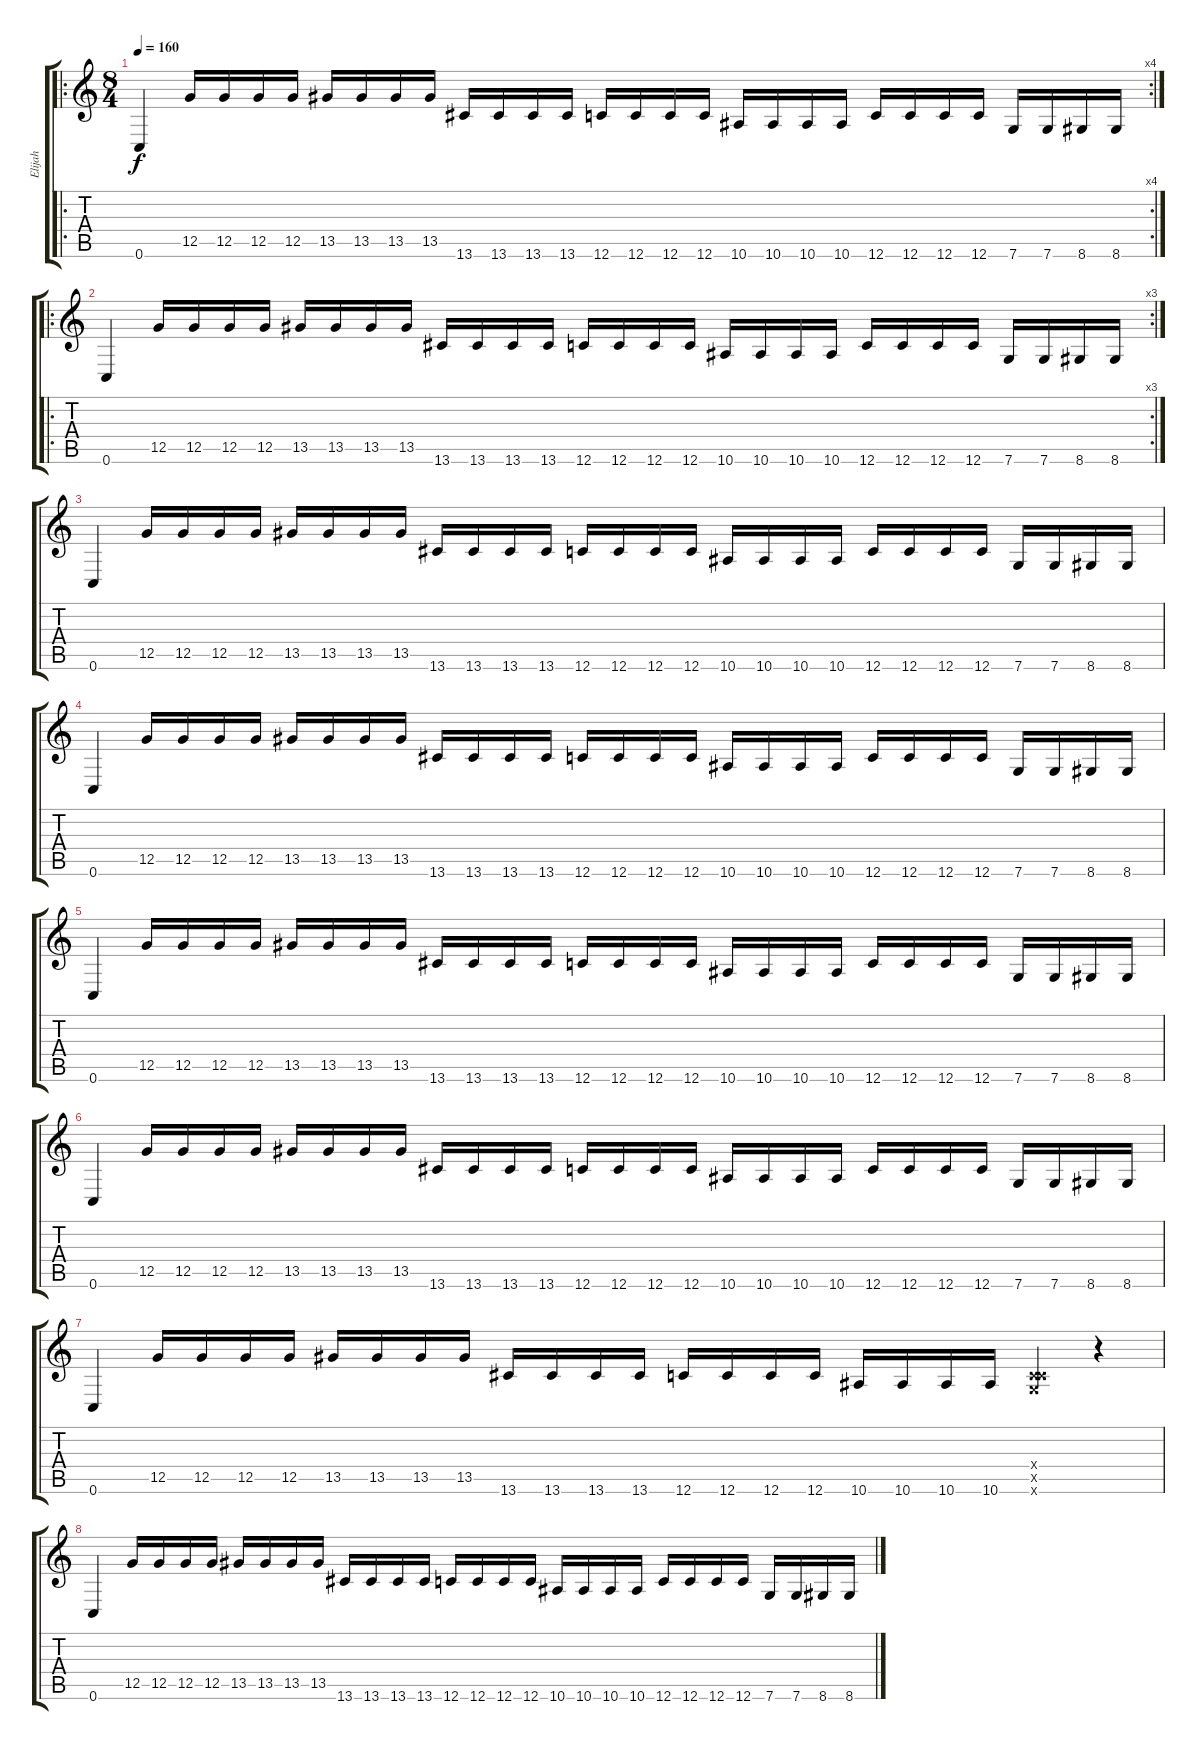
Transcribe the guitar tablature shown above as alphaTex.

\track ("Elijah" "Elijah") {instrument overdrivenguitar}
\staff {score tabs}
\tuning (D4 A3 F3 C3 G2 C2) {hide}
\ro
\rc 4
\ts (8 4)
\tempo 160
\clef g2
\ks c
0.6.4{dy f instrument overdrivenguitar} 12.5.16 12.5.16 12.5.16 12.5.16 13.5.16 13.5.16 13.5.16 13.5.16 13.6.16 13.6.16 13.6.16 13.6.16 12.6.16 12.6.16 12.6.16 12.6.16 10.6.16 10.6.16 10.6.16 10.6.16 12.6.16 12.6.16 12.6.16 12.6.16 7.6.16 7.6.16 8.6.16 8.6.16 |
\ro
\rc 3
0.6.4 12.5.16 12.5.16 12.5.16 12.5.16 13.5.16 13.5.16 13.5.16 13.5.16 13.6.16 13.6.16 13.6.16 13.6.16 12.6.16 12.6.16 12.6.16 12.6.16 10.6.16 10.6.16 10.6.16 10.6.16 12.6.16 12.6.16 12.6.16 12.6.16 7.6.16 7.6.16 8.6.16 8.6.16 |
0.6.4 12.5.16 12.5.16 12.5.16 12.5.16 13.5.16 13.5.16 13.5.16 13.5.16 13.6.16 13.6.16 13.6.16 13.6.16 12.6.16 12.6.16 12.6.16 12.6.16 10.6.16 10.6.16 10.6.16 10.6.16 12.6.16 12.6.16 12.6.16 12.6.16 7.6.16 7.6.16 8.6.16 8.6.16 |
0.6.4 12.5.16 12.5.16 12.5.16 12.5.16 13.5.16 13.5.16 13.5.16 13.5.16 13.6.16 13.6.16 13.6.16 13.6.16 12.6.16 12.6.16 12.6.16 12.6.16 10.6.16 10.6.16 10.6.16 10.6.16 12.6.16 12.6.16 12.6.16 12.6.16 7.6.16 7.6.16 8.6.16 8.6.16 |
0.6.4 12.5.16 12.5.16 12.5.16 12.5.16 13.5.16 13.5.16 13.5.16 13.5.16 13.6.16 13.6.16 13.6.16 13.6.16 12.6.16 12.6.16 12.6.16 12.6.16 10.6.16 10.6.16 10.6.16 10.6.16 12.6.16 12.6.16 12.6.16 12.6.16 7.6.16 7.6.16 8.6.16 8.6.16 |
0.6.4 12.5.16 12.5.16 12.5.16 12.5.16 13.5.16 13.5.16 13.5.16 13.5.16 13.6.16 13.6.16 13.6.16 13.6.16 12.6.16 12.6.16 12.6.16 12.6.16 10.6.16 10.6.16 10.6.16 10.6.16 12.6.16 12.6.16 12.6.16 12.6.16 7.6.16 7.6.16 8.6.16 8.6.16 |
0.6.4 12.5.16 12.5.16 12.5.16 12.5.16 13.5.16 13.5.16 13.5.16 13.5.16 13.6.16 13.6.16 13.6.16 13.6.16 12.6.16 12.6.16 12.6.16 12.6.16 10.6.16 10.6.16 10.6.16 10.6.16 (0.4{x} 0.5{x} 12.6{x}).4 r.4 |
0.6.4 12.5.16 12.5.16 12.5.16 12.5.16 13.5.16 13.5.16 13.5.16 13.5.16 13.6.16 13.6.16 13.6.16 13.6.16 12.6.16 12.6.16 12.6.16 12.6.16 10.6.16 10.6.16 10.6.16 10.6.16 12.6.16 12.6.16 12.6.16 12.6.16 7.6.16 7.6.16 8.6.16 8.6.16
